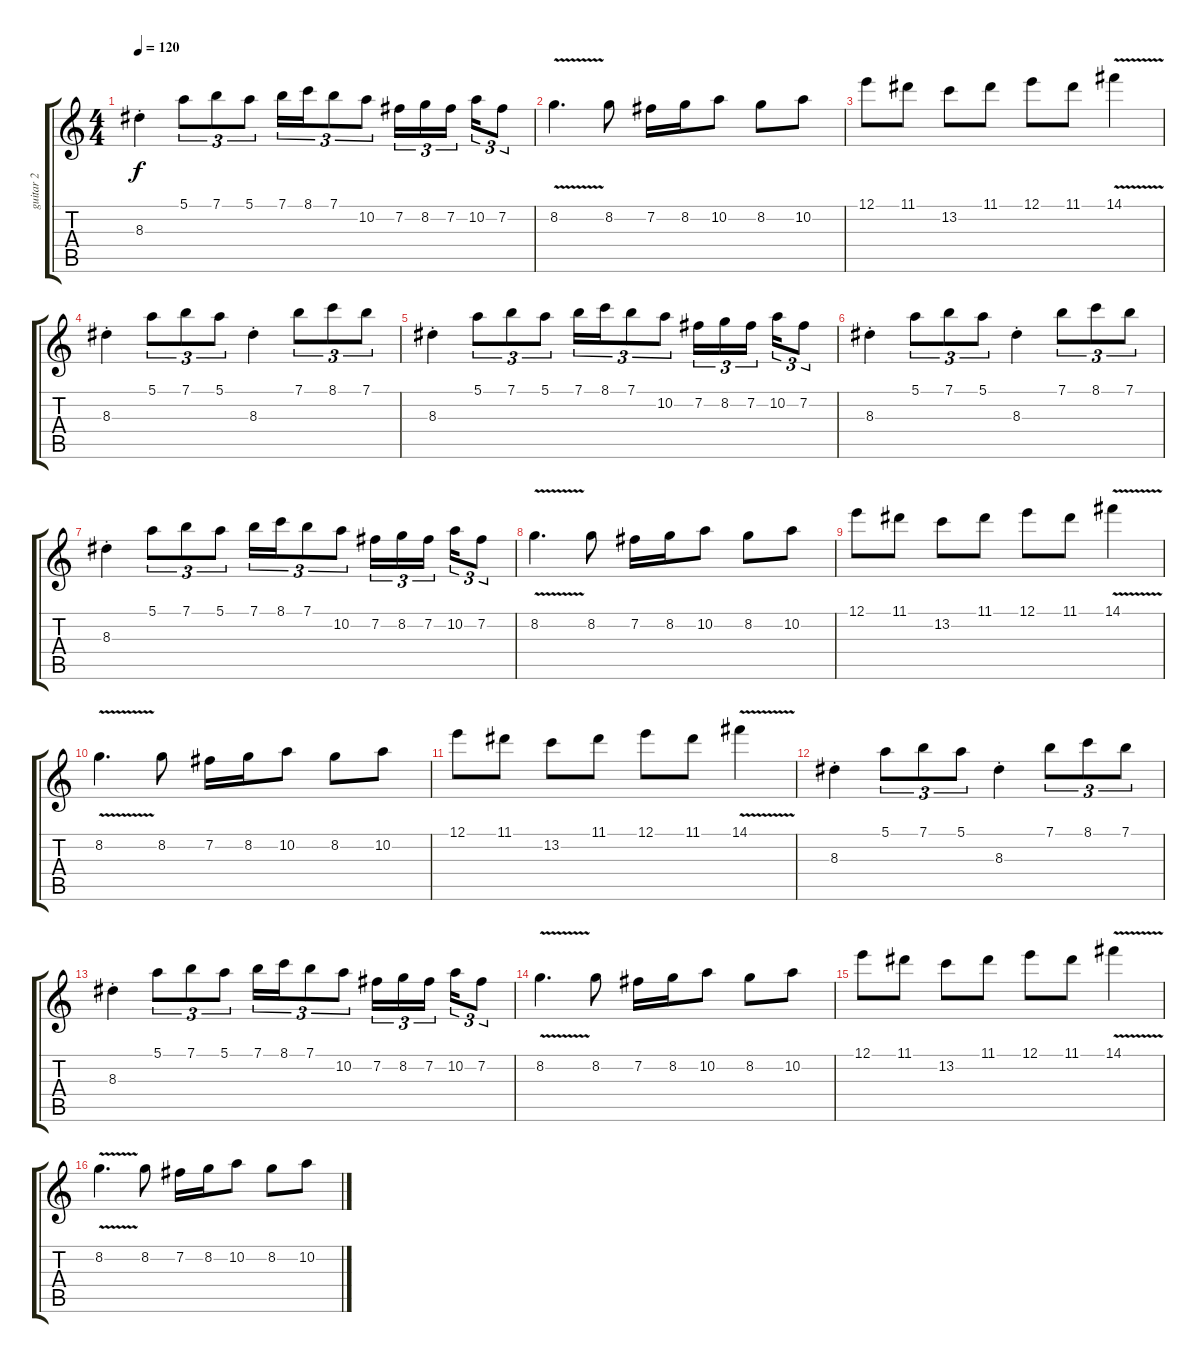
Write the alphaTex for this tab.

\track ("guitar 2" "guitar 2") {instrument distortionguitar}
\staff {score tabs}
\tuning (E4 B3 G3 D3 A2 E2) {hide}
\ts (4 4)
\tempo 120
\clef g2
\ks c
8.3{st}.4{dy f} 5.1.8{tu (3 2)} 7.1.8{tu (3 2)} 5.1.8{tu (3 2)} 7.1.16{tu (3 2)} 8.1.16{tu (3 2)} 7.1.8{tu (3 2)} 10.2.8{tu (3 2)} 7.2.16{tu (3 2)} 8.2.16{tu (3 2)} 7.2.16{tu (3 2) beam splitsecondary} 10.2.16{tu (3 2)} 7.2.8{tu (3 2)} |
8.2{v}.4{d} 8.2.8 7.2.16 8.2.16 10.2.8 8.2.8 10.2.8 |
12.1.8 11.1.8 13.2.8 11.1.8 12.1.8 11.1.8 14.1{v}.4 |
8.3{st}.4 5.1.8{tu (3 2)} 7.1.8{tu (3 2)} 5.1.8{tu (3 2)} 8.3{st}.4 7.1.8{tu (3 2)} 8.1.8{tu (3 2)} 7.1.8{tu (3 2)} |
8.3{st}.4 5.1.8{tu (3 2)} 7.1.8{tu (3 2)} 5.1.8{tu (3 2)} 7.1.16{tu (3 2)} 8.1.16{tu (3 2)} 7.1.8{tu (3 2)} 10.2.8{tu (3 2)} 7.2.16{tu (3 2)} 8.2.16{tu (3 2)} 7.2.16{tu (3 2) beam splitsecondary} 10.2.16{tu (3 2)} 7.2.8{tu (3 2)} |
8.3{st}.4 5.1.8{tu (3 2)} 7.1.8{tu (3 2)} 5.1.8{tu (3 2)} 8.3{st}.4 7.1.8{tu (3 2)} 8.1.8{tu (3 2)} 7.1.8{tu (3 2)} |
8.3{st}.4 5.1.8{tu (3 2)} 7.1.8{tu (3 2)} 5.1.8{tu (3 2)} 7.1.16{tu (3 2)} 8.1.16{tu (3 2)} 7.1.8{tu (3 2)} 10.2.8{tu (3 2)} 7.2.16{tu (3 2)} 8.2.16{tu (3 2)} 7.2.16{tu (3 2) beam splitsecondary} 10.2.16{tu (3 2)} 7.2.8{tu (3 2)} |
8.2{v}.4{d} 8.2.8 7.2.16 8.2.16 10.2.8 8.2.8 10.2.8 |
12.1.8 11.1.8 13.2.8 11.1.8 12.1.8 11.1.8 14.1{v}.4 |
8.2{v}.4{d} 8.2.8 7.2.16 8.2.16 10.2.8 8.2.8 10.2.8 |
12.1.8 11.1.8 13.2.8 11.1.8 12.1.8 11.1.8 14.1{v}.4 |
8.3{st}.4 5.1.8{tu (3 2)} 7.1.8{tu (3 2)} 5.1.8{tu (3 2)} 8.3{st}.4 7.1.8{tu (3 2)} 8.1.8{tu (3 2)} 7.1.8{tu (3 2)} |
8.3{st}.4 5.1.8{tu (3 2)} 7.1.8{tu (3 2)} 5.1.8{tu (3 2)} 7.1.16{tu (3 2)} 8.1.16{tu (3 2)} 7.1.8{tu (3 2)} 10.2.8{tu (3 2)} 7.2.16{tu (3 2)} 8.2.16{tu (3 2)} 7.2.16{tu (3 2) beam splitsecondary} 10.2.16{tu (3 2)} 7.2.8{tu (3 2)} |
8.2{v}.4{d} 8.2.8 7.2.16 8.2.16 10.2.8 8.2.8 10.2.8 |
12.1.8 11.1.8 13.2.8 11.1.8 12.1.8 11.1.8 14.1{v}.4 |
8.2{v}.4{d} 8.2.8 7.2.16 8.2.16 10.2.8 8.2.8 10.2.8
